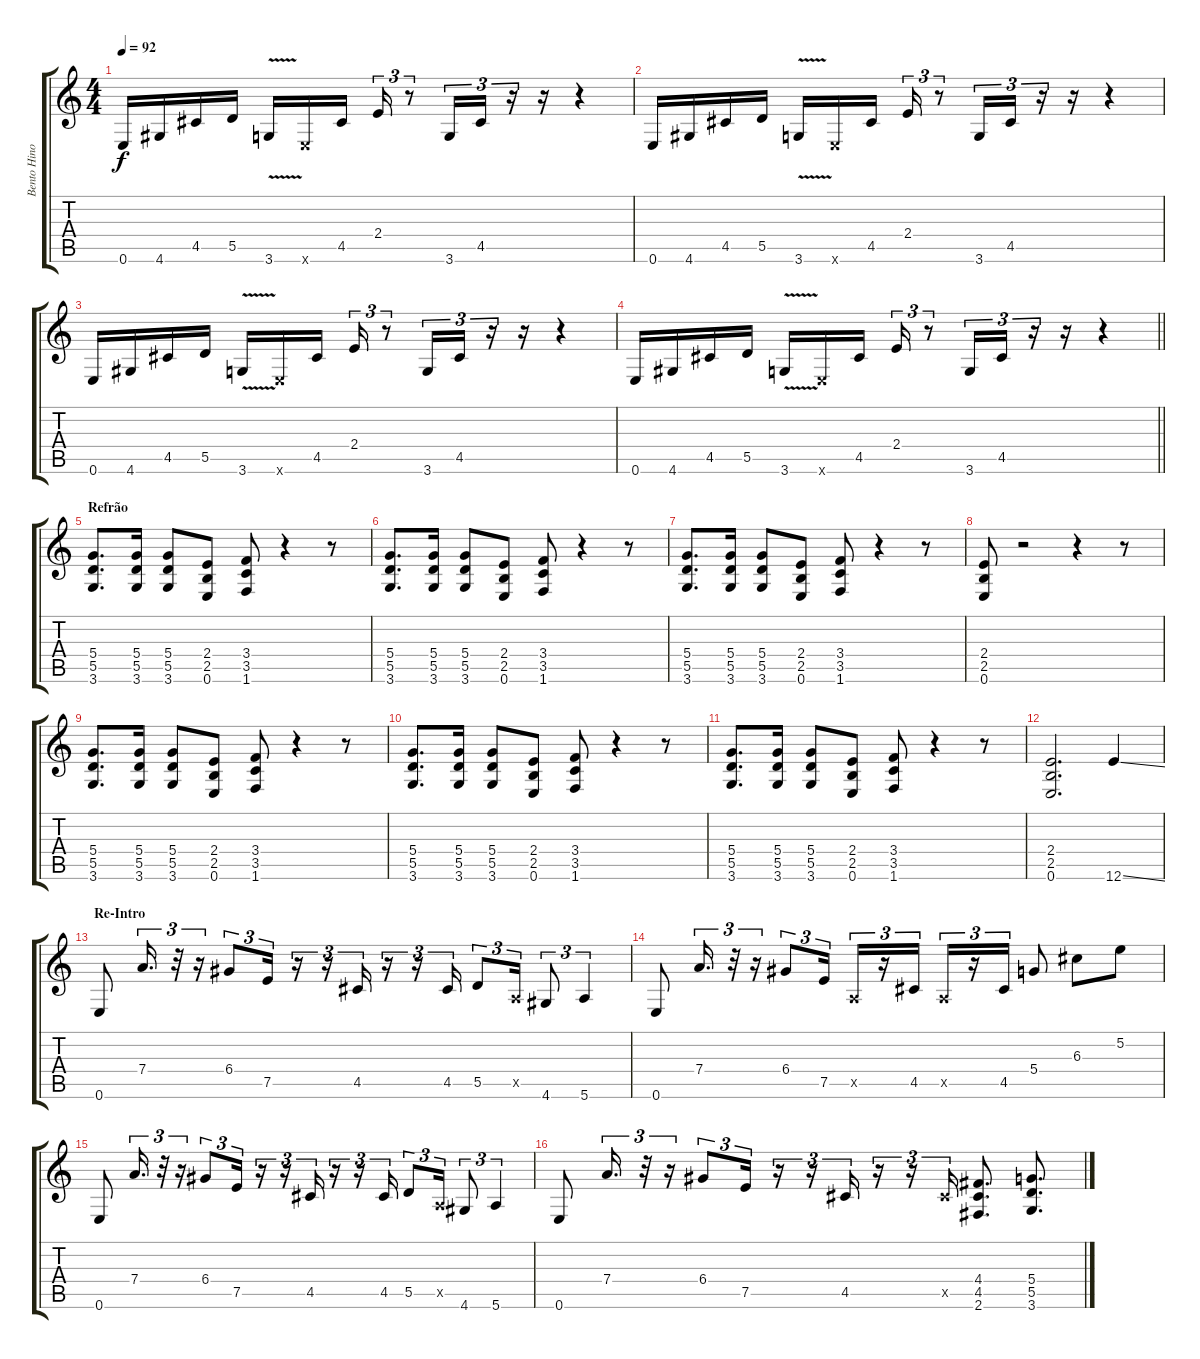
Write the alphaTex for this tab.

\track ("Bento Hinoto" "Bento Hino") {instrument overdrivenguitar}
\staff {score tabs}
\tuning (E4 B3 G3 D3 A2 E2) {hide}
\ts (4 4)
\tempo 92
\clef g2
\ks c
0.6.16{dy f} 4.6.16 4.5.16 5.5.16 3.6{v}.16 0.6{x}.16 4.5.16 2.4.16{tu (3 2)} r.8{tu (3 2)} 3.6.16{tu (3 2)} 4.5.16{tu (3 2)} r.16{tu (3 2)} r.16 r.4 |
0.6.16 4.6.16 4.5.16 5.5.16 3.6{v}.16 0.6{x}.16 4.5.16 2.4.16{tu (3 2)} r.8{tu (3 2)} 3.6.16{tu (3 2)} 4.5.16{tu (3 2)} r.16{tu (3 2)} r.16 r.4 |
0.6.16 4.6.16 4.5.16 5.5.16 3.6{v}.16 0.6{x}.16 4.5.16 2.4.16{tu (3 2)} r.8{tu (3 2)} 3.6.16{tu (3 2)} 4.5.16{tu (3 2)} r.16{tu (3 2)} r.16 r.4 |
\barLineRight lightlight
0.6.16 4.6.16 4.5.16 5.5.16 3.6{v}.16 0.6{x}.16 4.5.16 2.4.16{tu (3 2)} r.8{tu (3 2)} 3.6.16{tu (3 2)} 4.5.16{tu (3 2)} r.16{tu (3 2)} r.16 r.4 |
\section ("" "Refrão")
(5.4 5.5 3.6).8{d} (5.4 5.5 3.6).16 (5.4 5.5 3.6).8 (2.4 2.5 0.6).8 (3.4 3.5 1.6).8 r.4 r.8 |
(5.4 5.5 3.6).8{d} (5.4 5.5 3.6).16 (5.4 5.5 3.6).8 (2.4 2.5 0.6).8 (3.4 3.5 1.6).8 r.4 r.8 |
(5.4 5.5 3.6).8{d} (5.4 5.5 3.6).16 (5.4 5.5 3.6).8 (2.4 2.5 0.6).8 (3.4 3.5 1.6).8 r.4 r.8 |
(2.4 2.5 0.6).8 r.2 r.4 r.8 |
(5.4 5.5 3.6).8{d} (5.4 5.5 3.6).16 (5.4 5.5 3.6).8 (2.4 2.5 0.6).8 (3.4 3.5 1.6).8 r.4 r.8 |
(5.4 5.5 3.6).8{d} (5.4 5.5 3.6).16 (5.4 5.5 3.6).8 (2.4 2.5 0.6).8 (3.4 3.5 1.6).8 r.4 r.8 |
(5.4 5.5 3.6).8{d} (5.4 5.5 3.6).16 (5.4 5.5 3.6).8 (2.4 2.5 0.6).8 (3.4 3.5 1.6).8 r.4 r.8 |
(2.4 2.5 0.6).2{d} 12.6{ss}.4 |
\section ("" "Re-Intro")
0.6.8 7.4.16{d tu (3 2)} r.32{tu (3 2)} r.16{tu (3 2)} 6.4.8{tu (3 2)} 7.5.16{tu (3 2)} r.16{tu (3 2)} r.16{tu (3 2)} 4.5.16{tu (3 2)} r.16{tu (3 2)} r.16{tu (3 2)} 4.5.16{tu (3 2)} 5.5.8{tu (3 2)} 0.5{x}.16{tu (3 2)} 4.6.8{tu (3 2)} 5.6.4{tu (3 2)} |
0.6.8 7.4.16{d tu (3 2)} r.32{tu (3 2)} r.16{tu (3 2)} 6.4.8{tu (3 2)} 7.5.16{tu (3 2)} 0.5{x}.16{tu (3 2)} r.16{tu (3 2)} 4.5.16{tu (3 2)} 0.5{x}.16{tu (3 2)} r.16{tu (3 2)} 4.5.16{tu (3 2)} 5.4.8 6.3.8 5.2.8 |
0.6.8 7.4.16{d tu (3 2)} r.32{tu (3 2)} r.16{tu (3 2)} 6.4.8{tu (3 2)} 7.5.16{tu (3 2)} r.16{tu (3 2)} r.16{tu (3 2)} 4.5.16{tu (3 2)} r.16{tu (3 2)} r.16{tu (3 2)} 4.5.16{tu (3 2)} 5.5.8{tu (3 2)} 0.5{x}.16{tu (3 2)} 4.6.8{tu (3 2)} 5.6.4{tu (3 2)} |
0.6.8 7.4.16{d tu (3 2)} r.32{tu (3 2)} r.16{tu (3 2)} 6.4.8{tu (3 2)} 7.5.16{tu (3 2)} r.16{tu (3 2)} r.16{tu (3 2)} 4.5.16{tu (3 2)} r.16{tu (3 2)} r.16{tu (3 2)} 4.5{x}.16{tu (3 2)} (4.4 4.5 2.6).8{d} (5.4 5.5 3.6).8{d}
